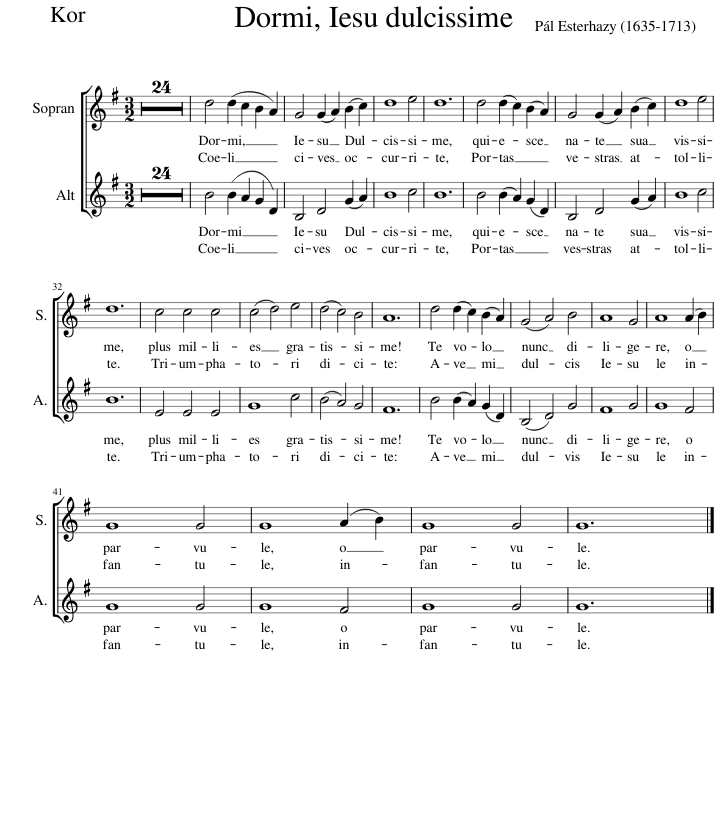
X:1
%%score [ 1 2 ]
L:1/8
M:3/2
I:linebreak $
K:G
V:1 treble
V:2 treble
V:1
 z12 | z12 | z12 | z12 | z12 | %5
 z12 | z12 | z12 | z12 | z12 | %10
 z12 | z12 | z12 | z12 | z12 | %15
 z12 | z12 | z12 | z12 | z12 | %20
 z12 | z12 | z12 | z12 | d4 (d2 c2 B2 A2) | %25
 G4 (G2 A2) (B2 c2) | d8 e4 | d12 | d4 (d2 c2) (B2 A2) | G4 (G2 A2) (B2 c2) | %30
 d8 e4 |$ d12 | c4 c4 c4 | (c4 d4) e4 | (d4 c4) B4 | %35
 A12 | d4 (d2 c2) (B2 A2) | (G4 A4) B4 | A8 G4 | A8 (A2 B2) |$ %40
 G8 G4 | G8 (A2 B2) | G8 G4 | G12 |] %44
V:2
 z12 | z12 | z12 | z12 | z12 | %5
 z12 | z12 | z12 | z12 | z12 | %10
 z12 | z12 | z12 | z12 | z12 | %15
 z12 | z12 | z12 | z12 | z12 | %20
 z12 | z12 | z12 | z12 | B4 (B2 A2 G2 D2) | %25
 B,4 D4 (G2 A2) | B8 c4 | B12 | B4 (B2 A2) (G2 D2) | B,4 D4 (G2 A2) | %30
 B8 c4 |$ B12 | E4 E4 E4 | G8 c4 | (B4 A4) G4 | %35
 F12 | B4 (B2 A2) (G2 D2) | (B,4 D4) G4 | F8 G4 | G8 F4 |$ %40
 G8 G4 | G8 F4 | G8 G4 | G12 |] %44
